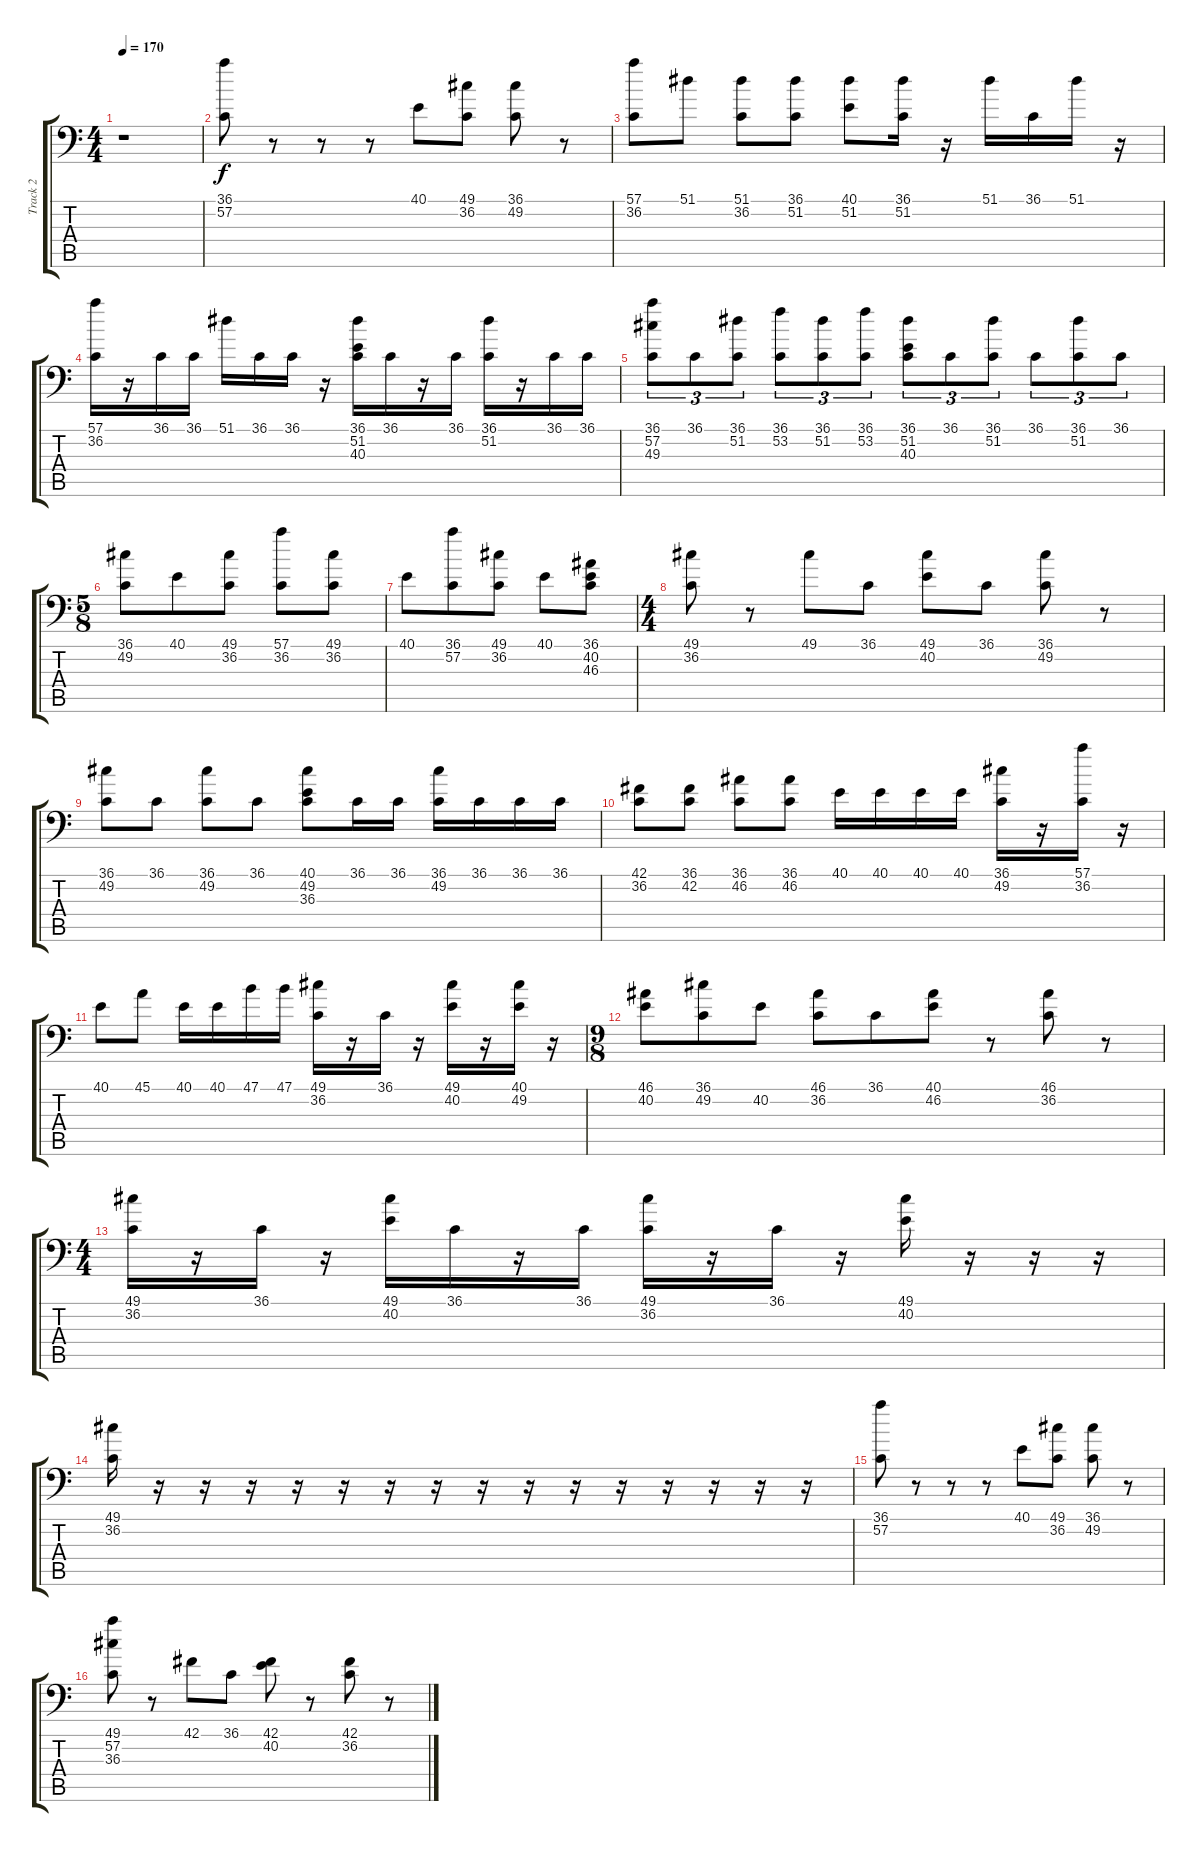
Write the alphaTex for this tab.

\track ("Track 2" "Track 2") {instrument acousticgrandpiano}
\staff {score tabs}
\tuning (C-1 C-1 C-1 C-1 C-1 C-1) {hide}
\ts (4 4)
\tempo 170
\clef f4
\ks c
r.1{dy ff} |
(36.1 57.2).8{dy f} r.8 r.8 r.8 40.1.8 (49.1 36.2).8 (36.1 49.2).8 r.8 |
(57.1 36.2).8 51.1.8 (51.1 36.2).8 (36.1 51.2).8 (40.1 51.2).8 (36.1 51.2).16 r.16 51.1.16 36.1.16 51.1.16 r.16 |
(57.1 36.2).16 r.16 36.1.16 36.1.16 51.1.16 36.1.16 36.1.16 r.16 (36.1 51.2 40.3).16 36.1.16 r.16 36.1.16 (36.1 51.2).16 r.16 36.1.16 36.1.16 |
(36.1 57.2 49.3).8{tu (3 2)} 36.1.8{tu (3 2)} (36.1 51.2).8{tu (3 2)} (36.1 53.2).8{tu (3 2)} (36.1 51.2).8{tu (3 2)} (36.1 53.2).8{tu (3 2)} (36.1 51.2 40.3).8{tu (3 2)} 36.1.8{tu (3 2)} (36.1 51.2).8{tu (3 2)} 36.1.8{tu (3 2)} (36.1 51.2).8{tu (3 2)} 36.1.8{tu (3 2)} |
\ts (5 8)
(36.1 49.2).8 40.1.8 (49.1 36.2).8 (57.1 36.2).8 (49.1 36.2).8 |
40.1.8 (36.1 57.2).8 (49.1 36.2).8 40.1.8 (36.1 40.2 46.3).8 |
\ts (4 4)
(49.1 36.2).8 r.8 49.1.8 36.1.8 (49.1 40.2).8 36.1.8 (36.1 49.2).8 r.8 |
(36.1 49.2).8 36.1.8 (36.1 49.2).8 36.1.8 (40.1 49.2 36.3).8 36.1.16 36.1.16 (36.1 49.2).16 36.1.16 36.1.16 36.1.16 |
(42.1 36.2).8 (36.1 42.2).8 (36.1 46.2).8 (36.1 46.2).8 40.1.16 40.1.16 40.1.16 40.1.16 (36.1 49.2).16 r.16 (57.1 36.2).16 r.16 |
40.1.8 45.1.8 40.1.16 40.1.16 47.1.16 47.1.16 (49.1 36.2).16 r.16 36.1.16 r.16 (49.1 40.2).16 r.16 (40.1 49.2).16 r.16 |
\ts (9 8)
(46.1 40.2).8 (36.1 49.2).8 40.2.8 (46.1 36.2).8 36.1.8 (40.1 46.2).8 r.8 (46.1 36.2).8 r.8 |
\ts (4 4)
(49.1 36.2).16 r.16 36.1.16 r.16 (49.1 40.2).16 36.1.16 r.16 36.1.16 (49.1 36.2).16 r.16 36.1.16 r.16 (49.1 40.2).16 r.16 r.16 r.16 |
(49.1 36.2).16 r.16 r.16 r.16 r.16 r.16 r.16 r.16 r.16 r.16 r.16 r.16 r.16 r.16 r.16 r.16 |
(36.1 57.2).8 r.8 r.8 r.8 40.1.8 (49.1 36.2).8 (36.1 49.2).8 r.8 |
(49.1 57.2 36.3).8 r.8 42.1.8 36.1.8 (42.1 40.2).8 r.8 (42.1 36.2).8 r.8
